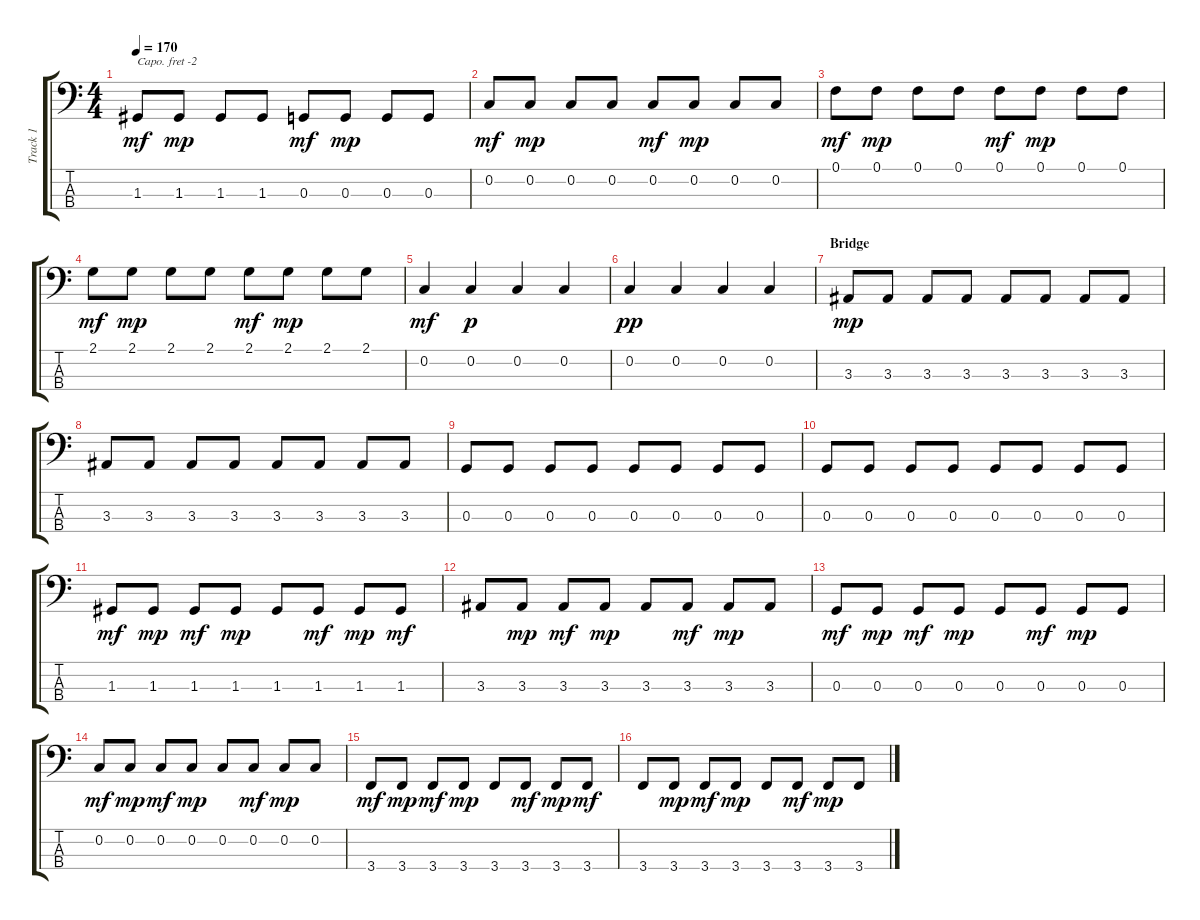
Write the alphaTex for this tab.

\track ("Track 1" "Track 1") {instrument electricbasspick}
\staff {score tabs}
\capo -2
\tuning (G2 D2 A1 E1) {hide}
\ts (4 4)
\tempo 170
\clef f4
\ks c
1.3.8{dy mf} 1.3.8{dy mp} 1.3.8 1.3.8 0.3.8{dy mf} 0.3.8{dy mp} 0.3.8 0.3.8 |
0.2.8{dy mf} 0.2.8{dy mp} 0.2.8 0.2.8 0.2.8{dy mf} 0.2.8{dy mp} 0.2.8 0.2.8 |
0.1.8{dy mf} 0.1.8{dy mp} 0.1.8 0.1.8 0.1.8{dy mf} 0.1.8{dy mp} 0.1.8 0.1.8 |
2.1.8{dy mf} 2.1.8{dy mp} 2.1.8 2.1.8 2.1.8{dy mf} 2.1.8{dy mp} 2.1.8 2.1.8 |
0.2.4{dy mf} 0.2.4{dy p} 0.2.4 0.2.4 |
0.2.4{dy pp} 0.2.4 0.2.4 0.2.4 |
\section ("" "Bridge")
3.3.8{dy mp} 3.3.8 3.3.8 3.3.8 3.3.8 3.3.8 3.3.8 3.3.8 |
3.3.8 3.3.8 3.3.8 3.3.8 3.3.8 3.3.8 3.3.8 3.3.8 |
0.3.8 0.3.8 0.3.8 0.3.8 0.3.8 0.3.8 0.3.8 0.3.8 |
0.3.8 0.3.8 0.3.8 0.3.8 0.3.8 0.3.8 0.3.8 0.3.8 |
1.3.8{dy mf} 1.3.8{dy mp} 1.3.8{dy mf} 1.3.8{dy mp} 1.3.8 1.3.8{dy mf} 1.3.8{dy mp} 1.3.8{dy mf} |
3.3.8 3.3.8{dy mp} 3.3.8{dy mf} 3.3.8{dy mp} 3.3.8 3.3.8{dy mf} 3.3.8{dy mp} 3.3.8 |
0.3.8{dy mf} 0.3.8{dy mp} 0.3.8{dy mf} 0.3.8{dy mp} 0.3.8 0.3.8{dy mf} 0.3.8{dy mp} 0.3.8 |
0.2.8{dy mf} 0.2.8{dy mp} 0.2.8{dy mf} 0.2.8{dy mp} 0.2.8 0.2.8{dy mf} 0.2.8{dy mp} 0.2.8 |
3.4.8{dy mf} 3.4.8{dy mp} 3.4.8{dy mf} 3.4.8{dy mp} 3.4.8 3.4.8{dy mf} 3.4.8{dy mp} 3.4.8{dy mf} |
3.4.8 3.4.8{dy mp} 3.4.8{dy mf} 3.4.8{dy mp} 3.4.8 3.4.8{dy mf} 3.4.8{dy mp} 3.4.8
